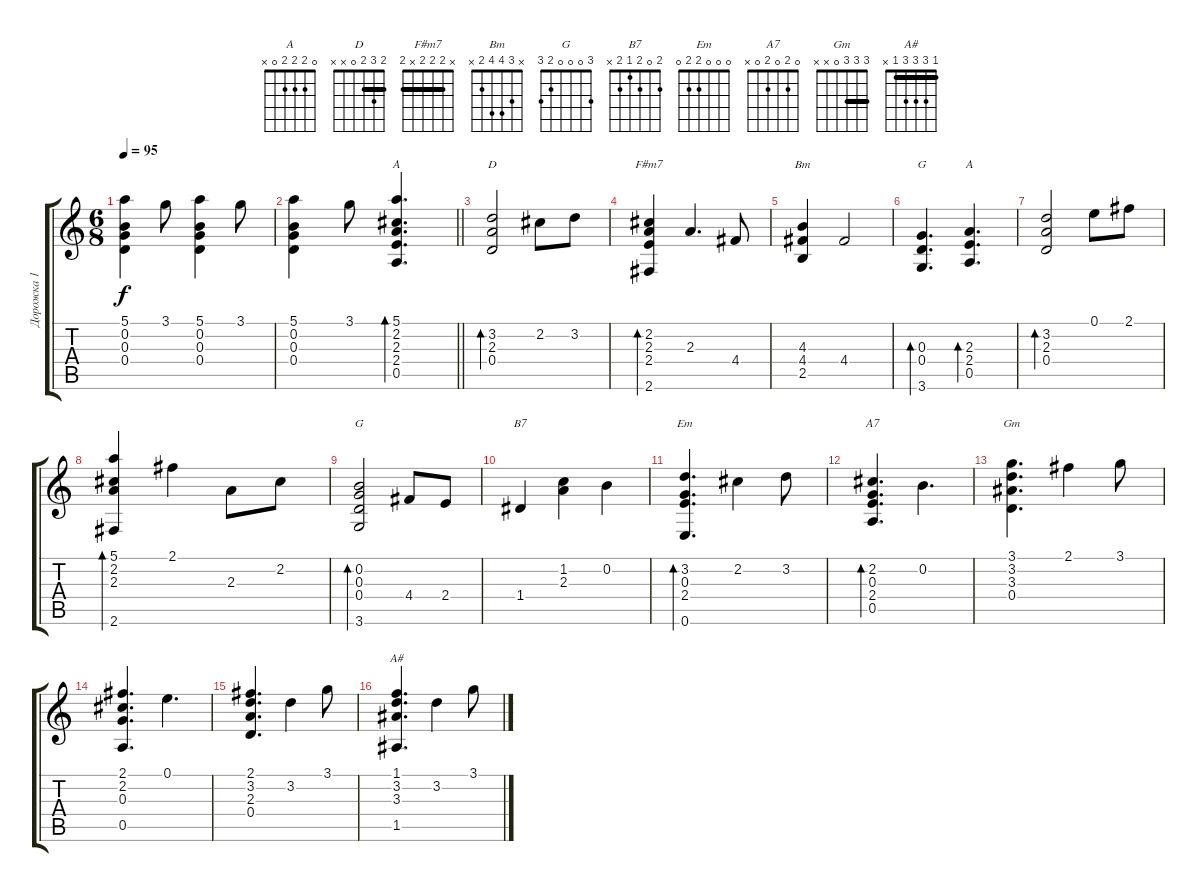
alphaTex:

\track ("Дорожка 1" "Дорожка 1") {instrument acousticguitarsteel}
\staff {score tabs}
\tuning (E4 B3 G3 D3 A2 E2) {hide}
\chord ("A" 5 2 2 2 0 x) {barre 2}
\chord ("D" 2 3 2 0 x x) {barre 2}
\chord ("F#m7" x 2 2 2 x 2) {barre 2}
\chord ("Bm" x 3 4 4 2 x)
\chord ("G" 3 0 0 0 x 3)
\chord ("A" 0 2 2 2 0 x)
\chord ("G" 3 0 0 0 2 3)
\chord ("B7" 2 0 2 1 2 x)
\chord ("Em" 0 0 0 2 2 0)
\chord ("A7" 0 2 0 2 0 x)
\chord ("Gm" 3 3 3 0 x x) {barre 3}
\chord ("A#" 1 3 3 3 1 x) {barre 1}
\ts (6 8)
\tempo 95
\clef g2
\ks c
(5.1 0.2 0.3 0.4).4{dy f} 3.1.8 (5.1 0.2 0.3 0.4).4 3.1.8 |
\barLineRight lightlight
(5.1 0.2 0.3 0.4).4 3.1.8 (5.1 2.2 2.3 2.4 0.5).4{d bd 60 ch "A"} |
(3.2 2.3 0.4).2{bd 60 ch "D"} 2.2.8 3.2.8 |
(2.2 2.3 2.4 2.6).4{bd 60 ch "F#m7"} 2.3.4{d} 4.4.8 |
(4.3 4.4 2.5).4{ch "Bm"} 4.4.2 |
(0.3 0.4 3.6).4{d bd 60 ch "G"} (2.3 2.4 0.5).4{d bd 60 ch "A"} |
(3.2 2.3 0.4).2{bd 60} 0.1.8 2.1.8 |
(5.1 2.2 2.3 2.6).4{bd 60} 2.1.4 2.3.8 2.2.8 |
(0.2 0.3 0.4 3.6).2{bd 60 ch "G"} 4.4.8 2.4.8 |
1.4.4{ch "B7"} (1.2 2.3).4 0.2.4 |
(3.2 0.3 2.4 0.6).4{d bd 60 ch "Em"} 2.2.4 3.2.8 |
(2.2 0.3 2.4 0.5).4{d bd 60 ch "A7"} 0.2.4{d} |
(3.1 3.2 3.3 0.4).4{d ch "Gm"} 2.1.4 3.1.8 |
(2.1 2.2 0.3 0.5).4{d} 0.1.4{d} |
(2.1 3.2 2.3 0.4).4{d} 3.2.4 3.1.8 |
(1.1 3.2 3.3 1.5).4{d ch "A#"} 3.2.4 3.1.8
